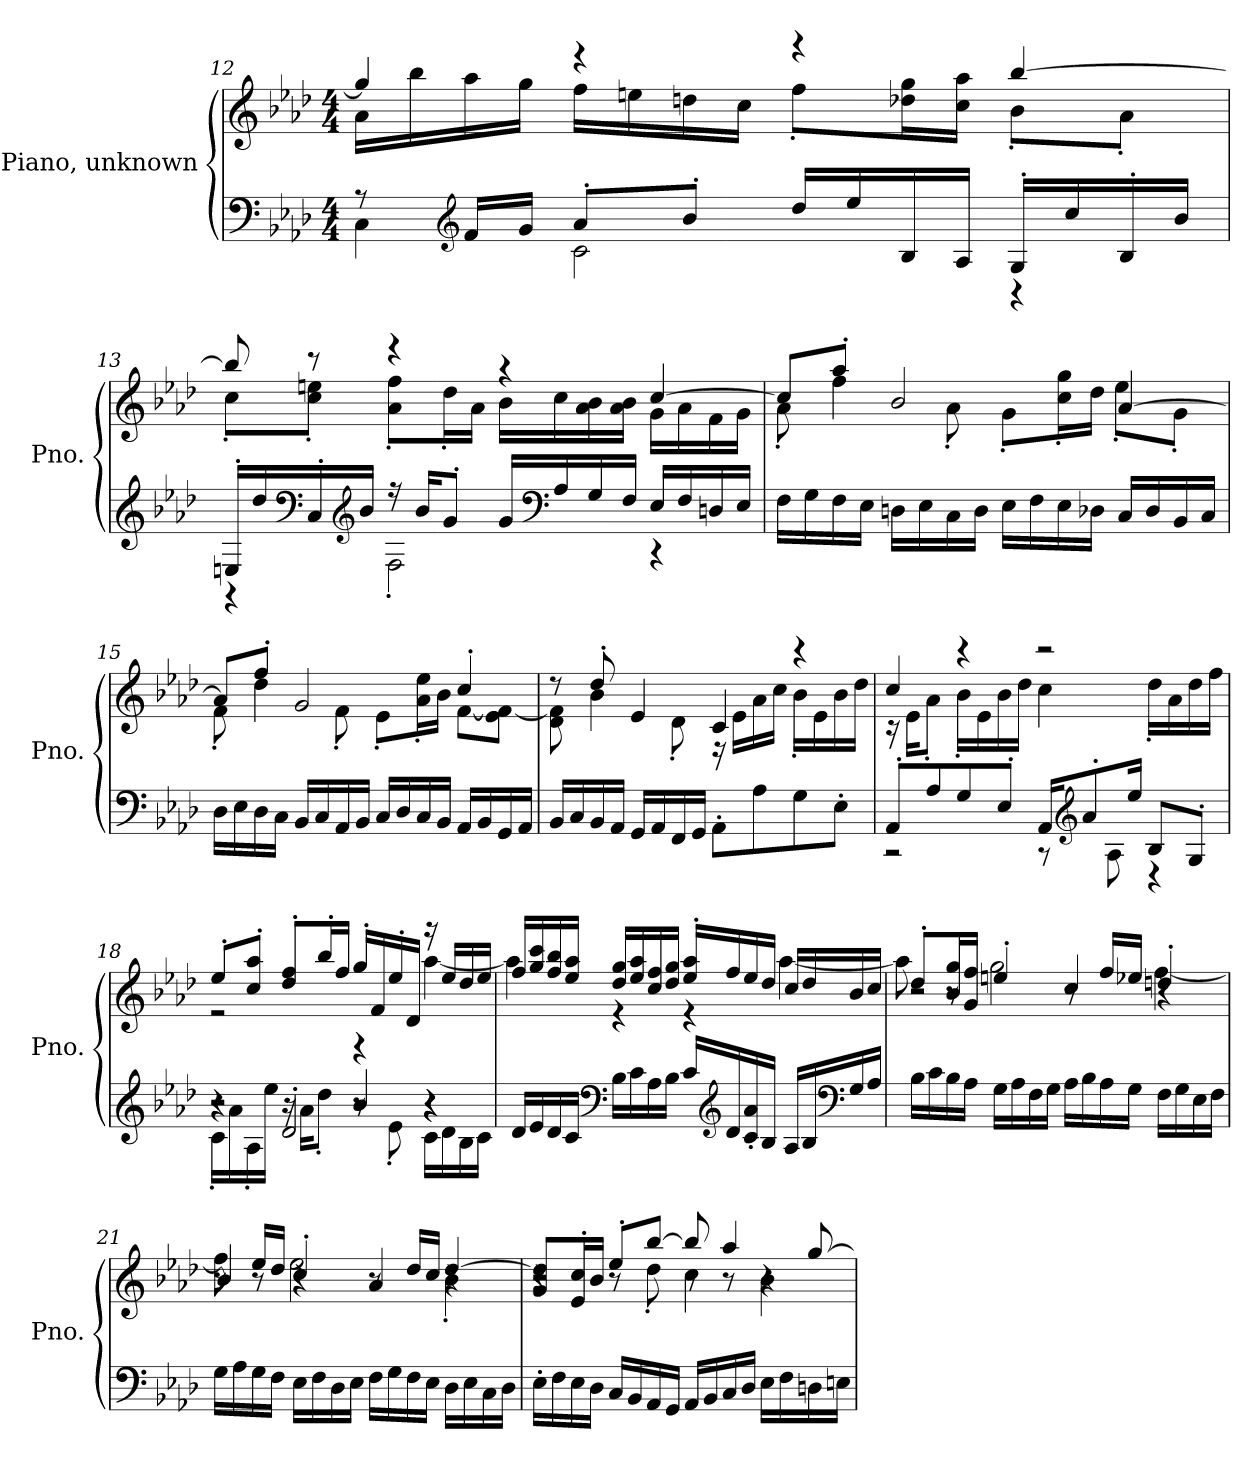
**kern	**kern
*part1	*part1
*staff2	*staff1
*I"Piano, unknown	*
*I'Pno.	*
*clefF4	*clefG2
*k[b-e-a-d-]	*k[b-e-a-d-]
*M4/4	*M4/4
=12	=12
*^	*^
8r	4C\	4gg/]	16a-\LL
.	.	.	16bb-\
*clefG2	*	*	*
16f/LL	.	.	16aa-\
16g/JJ	.	.	16gg\JJ
8a-'/L	2c\	4r	16ff\LL
.	.	.	16een\
8b-'/J	.	.	16ddn\
.	.	.	16cc\JJ
16dd-/LL	.	4r	8ff'\L
16ee-/	.	.	.
16B-/	.	.	16dd-X\ 16gg\L
16A-/JJ	.	.	16cc\ 16aa-\JJ
16G'/LL	4r	[4bb-/	8b-'\L
16cc/	.	.	.
16B-'/	.	.	8a-'\J
16b-/JJ	.	.	.
!!LO:LB:g=z	!!
=13	=13	=13	=13
16En'/LL	4r	8bb-/]	8cc'\L
16dd-/	.	.	.
*clefF4	*	*	*
16C'/	.	8r	8cc\' 8een\'J
*clefG2	*	*	*
16b-/JJ	.	.	.
16r	2F'\	4r	8a-\' 8ff\'L
16b-/KL	.	.	.
8g'/J	.	.	16dd-'\L
.	.	.	16a-\JJ
16g/LL	.	4r	16b-\LL
*clefF4	*	*	*
16A-/	.	.	16cc\
16G/	.	.	16a-\ 16b-\
16F/JJ	.	.	16a-\ 16b-\JJ
16E/LL	4r	[4cc/	16g\LL
16F/	.	.	16a-\
16Dn/	.	.	16f\
16E/JJ	.	.	16g\JJ
*v	*v	*	*
=14	=14	=14
16F\LL	8cc/L]	8a-'\
16G\	.	.
16F\	8aa-'/J	4ff\
16E-\JJ	.	.
16Dn\LL	2b-/	.
16E-\	.	.
16C\	.	8a-'\
16D\JJ	.	.
16E-\LL	.	8g'\L
16F\	.	.
16E-\	.	16cc\' 16gg\'L
16D-X\JJ	.	16dd-\JJ
16C/LL	[4a-/	8ee-'\L
16D-/	.	.
16BB-/	.	8g'\J
16C/JJ	.	.
!!LO:LB:g=z	!!
=15	=15	=15
16D-\LL	8a-/L]	8f'\
16E-\	.	.
16D-\	8ff'/J	4dd-\
16C\JJ	.	.
16BB-/LL	2g/	.
16C/	.	.
16AA-/	.	8f'\
16BB-/JJ	.	.
16C/LL	.	8e-'\L
16D-/	.	.
16C/	.	16a-\' 16ee-\'L
16BB-/JJ	.	16b-\JJ
16AA-/LL	4cc'/	[8f\L
16BB-/	.	.
16GG/	.	8e-\ 8f\_J
16AA-/JJ	.	.
=16	=16	=16
16BB-/LL	8r	8d-\ 8f\]
16C/	.	.
16BB-/	8dd-'/	4b-\
16AA-/JJ	.	.
16GG/LL	4e-/	.
16AA-/	.	.
16FF/	.	8d-'\
16GG/JJ	.	.
8AA-'\L	4c/	16r
.	.	16e-\LL
8A-\	.	16a-\
.	.	16cc\JJ
8G\	4r	16b-'\LL
.	.	16e-\
8E-'\J	.	16b-\
.	.	16dd-\JJ
!!LO:LB:g=z	!!
=17	=17	=17
*^	*	*
8AA-'/L	2r	4cc/	16r
.	.	.	16e-\KL
8A-/	.	.	8a-'\J
8G/	.	4r	16b-'\LL
.	.	.	16e-\
8E-'/J	.	.	16b-\
.	.	.	16dd-\JJ
16AA-/KL	8r	2r	4cc\
*clefG2	*	*	*
8a-'/	.	.	.
.	8A-\	.	.
16ee-/Jk	.	.	.
8B-/L	4r	.	16dd-'\LL
.	.	.	16a-\
8G'/J	.	.	16dd-\
.	.	.	16ff\JJ
=18	=18	=18	=18
*	*^	*	*
2r	16c'\LL	4r	8ee-'/L	2r
.	16a-\	.	.	.
.	16A-'\	.	8cc/' 8aa-/'J	.
.	16ee-\JJ	.	.	.
.	16r	2d-'/	8dd-/' 8ff/'L	.
.	16a-\KL	.	.	.
.	8dd-'\J	.	16bb-'/L	.
.	.	.	16ff/JJ	.
4b-/	8r	.	16gg'/LL	4r
.	.	.	16f/	.
.	8e-'\	.	16ee-'/	.
.	.	.	16d-/JJ	.
4r	16c\LL	4r	16r	[4aa-\
.	16d-\	.	16ee-/LL	.
.	16B-\	.	16dd-/	.
.	16c\JJ	.	16ee-/JJ	.
*v	*v	*v	*	*
!!LO:LB:g=z	!!
=19	=19	=19
16d-/LL	16ff/LL	4aa-\]
16e-/	16gg/ 16ccc/	.
16d-/	16ff/ 16bb-/	.
16c/JJ	16ee-/ 16aa-/JJ	.
*clefF4	*	*
16B-\LL	16dd-/ 16gg/LL	4r
16c\	16ee-/ 16aa-/	.
16A-\	16cc/ 16ff/	.
16B-\JJ	16dd-/ 16gg/JJ	.
16c/LL	16ee-/' 16aa-/'LL	4r
*clefG2	*	*
16d-/	16ff/	.
16c/' 16a-/'	16ee-/	.
16B-/JJ	16dd-/JJ	.
16A-/LL	16cc/LL	[4aa-\
16B-/	16dd-/	.
*clefF4	*	*
16G/	16b-/	.
16A-/JJ	16cc/JJ	.
=20	=20	=20
*	*	*^
16B-\LL	8dd-'/L	8aa-\]	2r
16c\	.	.	.
16B-\	16b-/ 16gg/L	8r	.
16A-\JJ	16g/ 16ff/JJ	.	.
16G\LL	4een'/	2gg\	.
16A-\	.	.	.
16F\	.	.	.
16G\JJ	.	.	.
16A-\LL	8r	.	4cc/
16B-\	.	.	.
16A-\	16ff/LL	.	.
16G\JJ	16ee-X/JJ	.	.
16F\LL	4ddn'/	[4ff\	4r
16G\	.	.	.
16E-\	.	.	.
16F\JJ	.	.	.
!!LO:LB:g=z	!!	!!
=21	=21	=21	=21
16G\LL	8r	8ff\]	4b-/
16A-\	.	.	.
16G\	16ee-/LL	8r	.
16F\JJ	16dd-/JJ	.	.
16E-\LL	4cc'/	2ee-\	4r
16F\	.	.	.
16D-\	.	.	.
16E-\JJ	.	.	.
16F\LL	8r	.	4a-/
16G\	.	.	.
16F\	16dd-/LL	.	.
16E-\JJ	16cc/JJ	.	.
16D-\LL	[4dd-/	4b-'\	4r
16E-\	.	.	.
16C\	.	.	.
16D-\JJ	.	.	.
=22	=22	=22	=22
16E-'\LL	8g/ 8dd-/]L	4r	2r
16F\	.	.	.
16E-\	16e-/' 16cc/'L	.	.
16D-\JJ	16b-/JJ	.	.
16C/LL	8ee-'/L	8r	.
16BB-/	.	.	.
16AA-/	[8bb-/J	8dd-'\	.
16GG/JJ	.	.	.
16AA-/LL	8bb-/]	4cc\	8r
16BB-/	.	.	.
16C/	8r	.	4aa-/
16D-/JJ	.	.	.
16E-\LL	4r	4b-\	.
16F\	.	.	.
16Dn\	.	.	[8gg/
16En\JJ	.	.	.
*	*v	*v	*v
=	=
*-	*-
